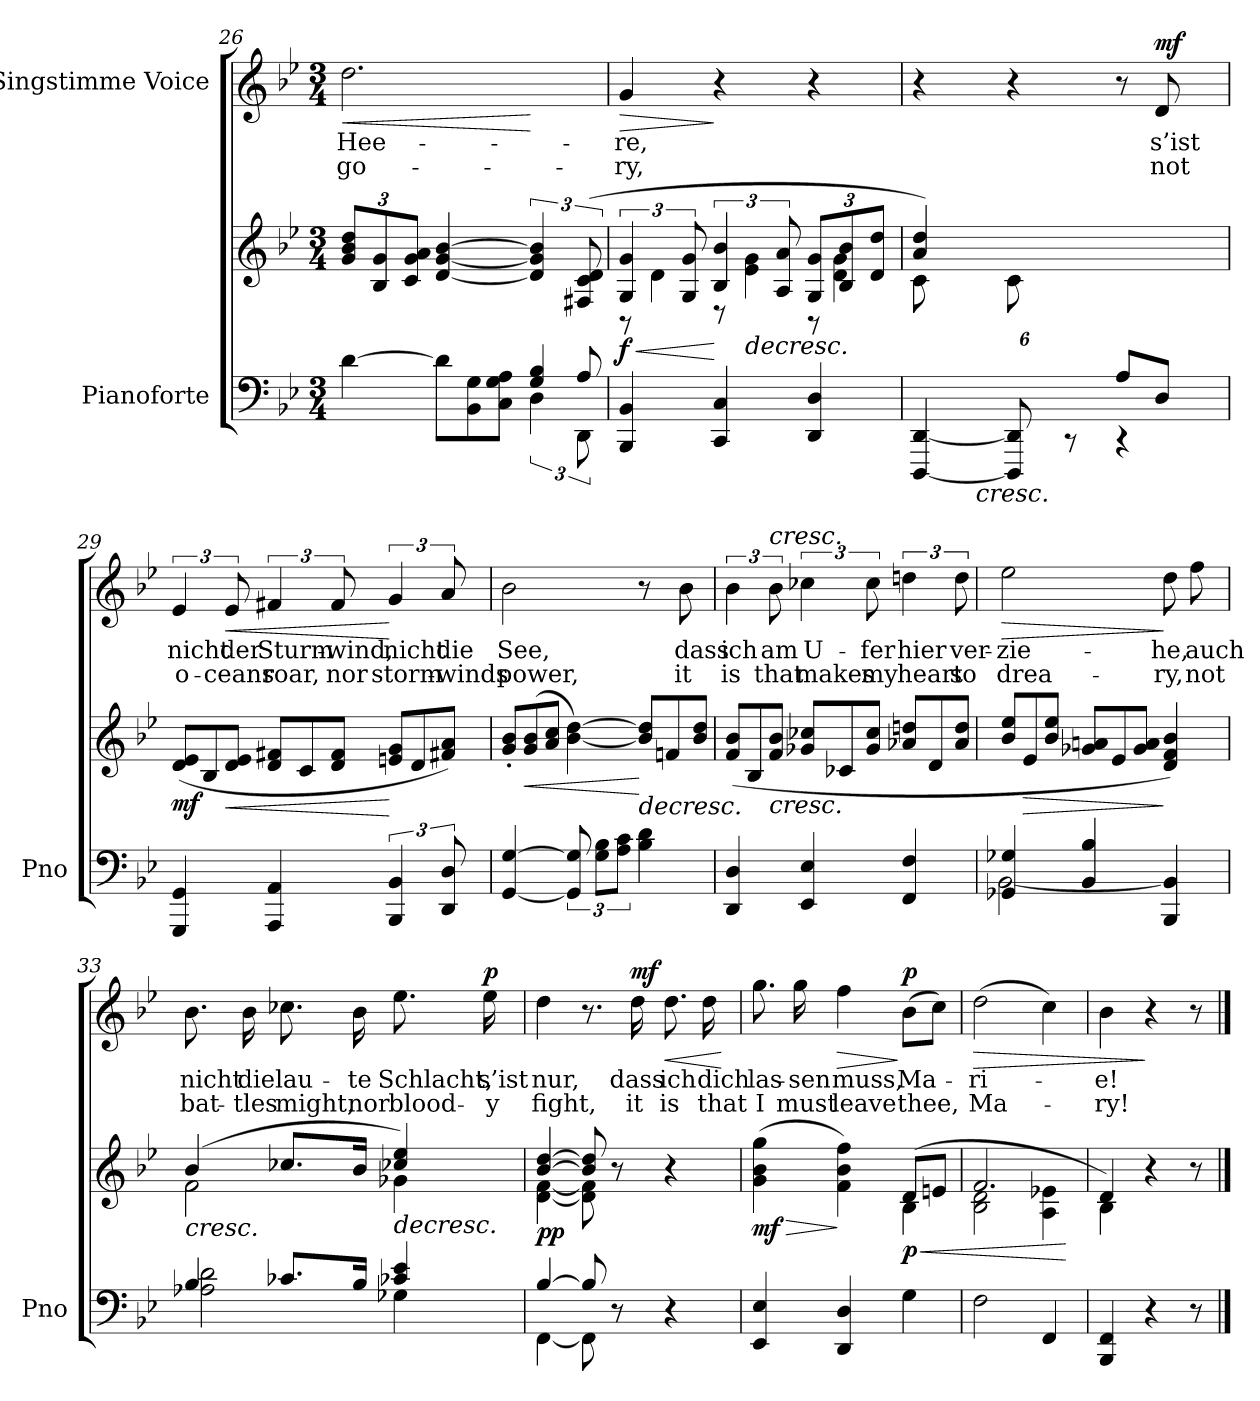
**kern	**kern	**dynam	**kern	**text	**text	**dynam
*part2	*part2	*part2	*part1	*part1	*part1	*part1
*staff3	*staff2	*staff2/3	*staff1	*staff1	*staff1	*staff1
*I"Pianoforte	*	*	*I"Singstimme Voice	*	*	*
*I'Pno	*	*	*	*	*	*
*clefF4	*clefG2	*	*clefG2	*	*	*
*k[b-e-]	*k[b-e-]	*	*k[b-e-]	*	*	*
*M3/4	*M3/4	*	*M3/4	*	*	*
=26	=26	=26	=26	=26	=26	=26
*^	*	*	*	*	*	*
*	*	*Xbrackettup	*	*	*	*	*
!	!	!	!	!	!	!	!LO:HP:b
*	*	*	*	*^	*	*	*
[>4d\	2ryy	12g/ 12b-/ 12dd/L	.	2.dd\	4ryy	Hee-	go-	<
.	.	12B-/ 12g/	.	.	.	.	.	.
.	.	12c/ 12g/ 12a/J	.	.	.	.	.	.
*Xtuplet	*	*	*	*	*	*	*	*
12d\L]	.	[4d/ [4g/ [4b-/	.	.	4ryy	.	.	.
12BB-\ 12G\	.	.	.	.	.	.	.	.
12C\ 12G\ 12A\J	.	.	.	.	.	.	.	.
*	*tuplet	*brackettup	*	*	*	*	*	*
6G/ 6B-/	6D\	6d/] 6g/] 6b-/]	.	.	4ryy	.	.	[
12A/	12DD\	(12F#X/ 12c/ 12d/	.	.	.	.	.	.
*	*	*	*	*v	*v	*	*	*
=27	=27	=27	=27	=27	=27	=27	=27
!	!	!	!LO:HP:b	!	!	!	!
*v	*v	*^	*	*	*	*	*
*	*	*Xtuplet	*	*	*	*	*
*^	*	*	*	*	*	*	*
!	!	!	!	!LO:DY:n=1:b	!	!	!	!LO:HP:b
*v	*v	*	*	*	*	*	*	*
4BBB-/ 4BB-/	6G/ 6g/	12r	< f	4g/	-re,	-ry,	>
.	.	6d\	.	.	.	.	.
.	12G/ 12g/	.	.	.	.	.	.
*	*tuplet	*Xtuplet	*	*	*	*	*
4CC/ 4C/	6B-/ 6b-/	12r	[	4r	.	.	]
!	!	!	!LO:HP:b	!	!	!	!
.	.	6e-\ 6g\	>	.	.	.	.
.	12A/ 12a/	.	.	.	.	.	.
*	*tuplet	*	*	*	*	*	*
*	*Xbrackettup	*Xtuplet	*	*	*	*	*
4DD/ 4D/	12G/ 12g/L	12r	.	4r	.	.	.
.	12B-/ 12b-/	6d\ 6g\	.	.	.	.	.
.	12d/ 12dd/J	.	.	.	.	.	.
=28	=28	=28	=28	=28	=28	=28	=28
*^	*	*	*	*	*	*	*
12ryy	[4DDD/ [4DD/	12c\L	4a/ 4dd/)	.	4r	.	.	.
(12A/	.	6ryy	.	.	.	.	.	.
!	!	!	!	!LO:HP:b=2	!	!	!	!
12B-/J	.	.	.	<	.	.	.	.
12ryy	8DDD/] 8DD/]	12c\L)	12%5ryy	.	4r	.	.	.
12F#X/	.	12%5ryy	.	.	.	.	.	.
.	8r	.	.	.	.	.	.	.
12G/J	.	.	.	.	.	.	.	.
8A/L	4r	.	.	]	8r	.	.	.
!	!	!	!	!	!	!	!	!LO:DY:a
(>8D/J	.	.	.	.	8d/	s’ist	not	mf
.	.	.	12ryy	.	.	.	.	.
*v	*v	*	*	*	*	*	*	*
=29	=29	=29	=29	=29	=29	=29	=29
!	!	!	!LO:DY:b	!	!	!	!
*	*v	*v	*	*	*	*	*
4GGG/ 4GG/	(>12d/ 12e-/L)	mf	6e-/	nicht	o-	.
.	12B-/	.	.	.	.	.
!	!	!LO:HP:b	!	!	!	!LO:HP:b
.	12d/ 12e-/J	<	12e-/	der	-ceans	<
4AAA/ 4AA/	12d/ 12f#X/L	.	6f#X/	Sturm-	roar,	.
.	12c/	.	.	.	.	.
.	12d/ 12f#/J	.	12f#/	-wind,	nor	.
6BBB-/ 6BB-/	12en/ 12g/L	[	6g/	nicht	storm-	[
.	12d/	.	.	.	.	.
12DD/ 12D/	12f#X/ 12a/J)	.	12a/	die	-winds	.
=30	=30	=30	=30	=30	=30	=30
[4GG/ [4G/	12g/' 12b-/'L	.	2b-\	See,	power,	.
!	!	!LO:HP:b	!	!	!	!
.	(<12g/ 12b-/	<	.	.	.	.
.	12a/ 12cc/J	.	.	.	.	.
12GG/] 12G/]	[4b-\ [4dd\)	.	.	.	.	.
12G\ 12B-\L	.	.	.	.	.	.
12A\ 12c\J	.	.	.	.	.	.
!	!	!LO:HP:n=1:b	!	!	!	!
4B-\ 4d\	12b-/] 12dd/]L	[ >	8r	.	.	.
.	12fn/	.	.	.	.	.
.	.	.	8b-\	dass	it	.
.	12b-/ 12dd/J	.	.	.	.	.
.	.	[	.	.	.	.
=31	=31	=31	=31	=31	=31	=31
4DD/ 4D/	(12f/ 12b-/L	.	6b-\	ich	is	.
.	12B-/	.	.	.	.	.
!	!	!	!LO:TX:a:i:t=cresc.	!	!	!
!	!LO:TX:b:i:t=cresc.	!	!	!	!	!
.	12f/ 12b-/J	.	12b-\	am	that	.
4EE-/ 4E-/	12g-X/ 12cc-X/L	.	6cc-X\	U-	makes	.
.	12c-X/	.	.	.	.	.
.	12g-/ 12cc-/J	.	12cc-\	-fer	my	.
4FF/ 4F/	12a-X/ 12ddn/L	.	6ddn\	hier	heart	.
.	12d/	.	.	.	.	.
.	12a-/ 12dd/J	.	12dd\	ver-	so	.
=32	=32	=32	=32	=32	=32	=32
*^	*	*	*	*	*	*
!	!	!	!	!	!	!	!LO:HP:b
4GG-X/ 4G-X/	[2BB-\	12b-/ 12ee-/L	.	2ee-\	-zie-	drea-	>
!	!	!	!LO:HP:b	!	!	!	!
.	.	12e-/	>	.	.	.	.
.	.	12b-/ 12ee-/J	.	.	.	.	.
4BB-/ 4B-/	.	12g-X/ 12an/L	.	.	.	.	.
.	.	12e-/	.	.	.	.	.
.	.	12g-/ 12a/J	.	.	.	.	.
4BBB-/ 4BB-/]	4ryy	4d/ 4f/ 4b-/)	]	8dd\	-he,	-ry,	]
.	.	.	.	8ff\	auch	not	.
=33	=33	=33	=33	=33	=33	=33	=33
!	!	!	!LO:HP:b	!	!	!	!
*	*	*^	*	*	*	*	*
4B-/	2A-X\ 2d\	(4b-/	2f\	<	8.b-\	nicht	bat-	.
.	.	.	.	.	16b-\	die	-tles	.
8.c-X/L	.	8.cc-X/L	.	]	8.cc-X\	lau-	might,	.
16B-/Jk	.	16b-/Jk	.	.	16b-\	-te	nor	.
!	!	!	!	!LO:HP:b	!	!	!	!
4c-X/ 4e-/	4G-X\	4cc-X/ 4ee-/)	4g-X\	>	8.ee-\	Schlacht,	blood-	.
!	!	!	!	!	!	!	!	!LO:DY:a
.	.	.	.	.	16ee-\	s’ist	-y	p
*v	*v	*	*	*	*	*	*	*
*	*v	*v	*	*	*	*	*
.	.	[	.	.	.	.
=34	=34	=34	=34	=34	=34	=34
*^	*^	*	*	*	*	*
!	!	!	!	!LO:DY:b	!	!	!	!
!	!	!	!	!LO:DY:n=1:b	!	!	!	!
[4B-/	[4FF\	[4b-/ [4dd/	[4d\ [4f\	p p	4dd\	nur,	fight,	.
8B-/]	8FF\]	8b-/] 8dd/]	8d\] 8f\]	.	8.r	.	.	.
8r	4.ryy	8r	8ryy	.	.	.	.	.
!	!	!	!	!	!	!	!	!LO:HP:b
!	!	!	!	!	!	!	!	!LO:DY:n=1:a
.	.	.	.	.	16dd\	dass	it	< mf
4r	.	4r	4ryy	.	8.dd\	ich	is	.
.	.	.	.	.	16dd\	dich	that	.
*v	*v	*	*	*	*	*	*	*
*	*v	*v	*	*	*	*	*
.	.	.	.	.	.	[
=35	=35	=35	=35	=35	=35	=35
!	!	!LO:HP:b	!	!	!	!
*	*^	*	*	*	*	*
!	!	!	!LO:DY:n=1:b	!	!	!	!
4EE-/ 4E-/	(>4g\ 4b-\ 4gg\	2ryy	> mf	8.gg\	las-	I	.
.	.	.	.	16gg\	-sen	must	.
!	!	!	!	!	!	!	!LO:HP:b
4DD/ 4D/	4f\ 4b-\ 4ff\)	.	]	4ff\	muss,	leave	>
!	!	!	!LO:HP:b	!	!	!	!
!	!	!	!LO:DY:n=2:b	!	!	!	!LO:DY:n=1:a
4G\	(8d/L	4B-\	< p	(8b-\L	Ma-	thee,	] p
.	8en/J	.	.	8cc\J)	.	.	.
*	*v	*v	*	*	*	*	*
.	.	]	.	.	.	.
=36	=36	=36	=36	=36	=36	=36
*	*^	*	*	*	*	*
!	!	!	!	!	!	!	!LO:HP:b
2F\	2.f/	2B-\ 2d\	.	(2dd\	-ri-	Ma-	>
4FF/	.	4A\ 4e-X\	.	4cc\)	.	.	.
*	*v	*v	*	*	*	*	*
.	.	[	.	.	.	.
=37	=37	=37	=37	=37	=37	=37
*	*^	*	*	*	*	*
4BBB-/ 4FF/	4d/)	4B-\	.	4b-\	-e!	-ry!	.
4r	4r	4.ryy	.	4r	.	.	]
8r	8r	.	.	8r	.	.	.
*	*v	*v	*	*	*	*	*
==	==	==	==	==	==	==
*-	*-	*-	*-	*-	*-	*-
